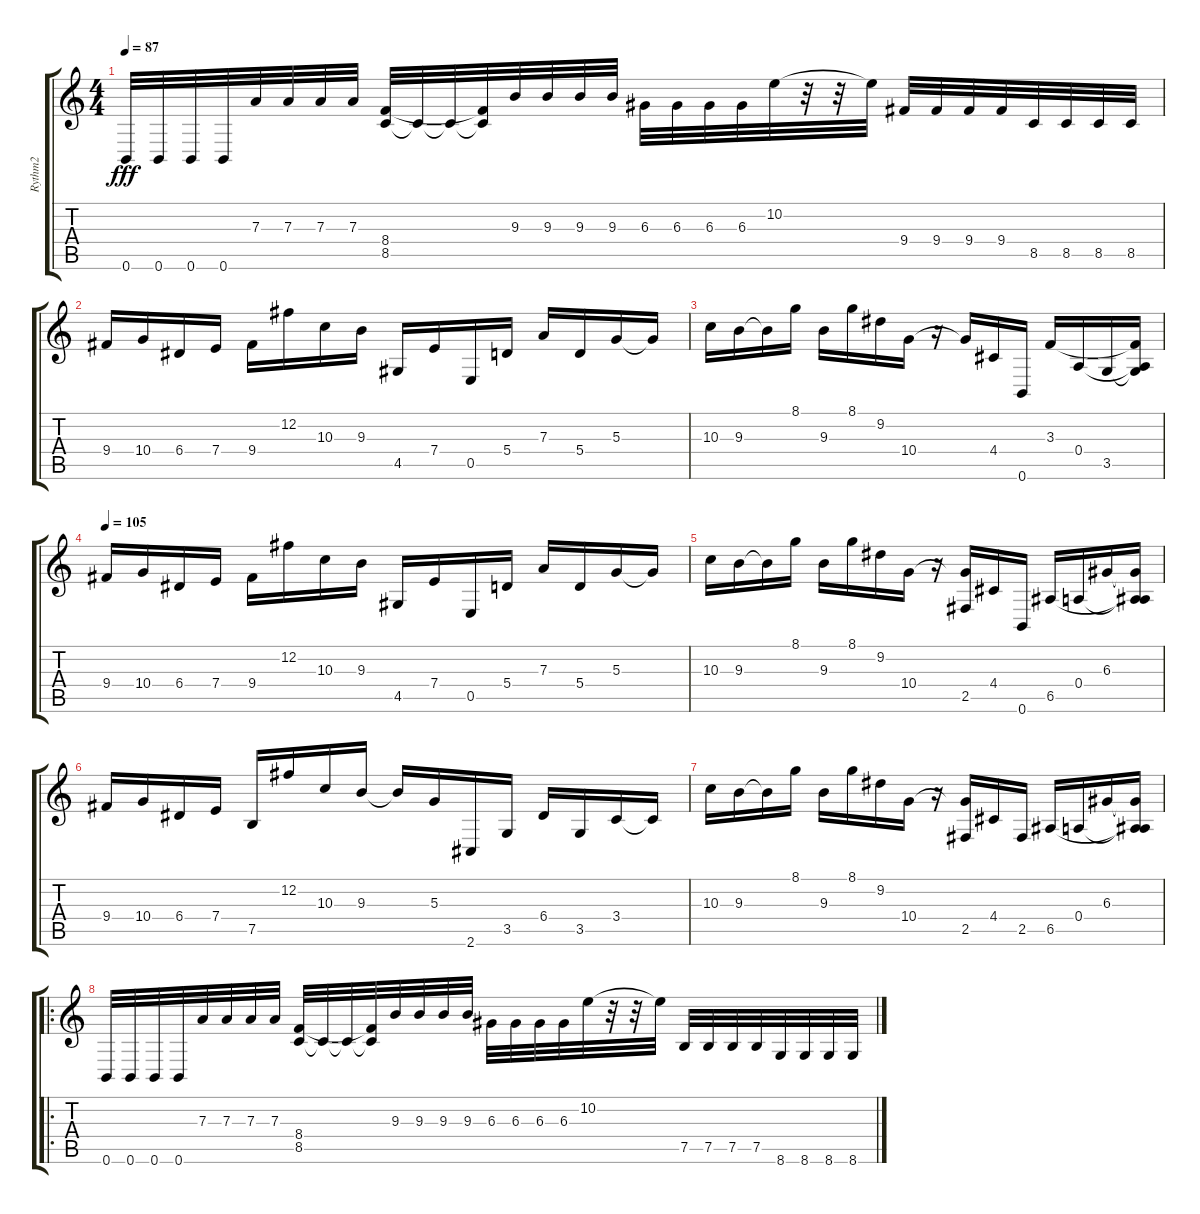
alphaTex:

\track ("Rythm2" "Rythm2") {instrument distortionguitar}
\staff {score tabs}
\tuning (B3 Gb3 D3 A2 E2 B1) {hide}
\ts (4 4)
\tempo 87
\clef g2
\ks c
0.6.32{dy fff} 0.6.32 0.6.32 0.6.32 7.3.32 7.3.32 7.3.32 7.3.32 (8.4 8.5).32 8.5{t}.32 8.5{t}.32 (8.4{t} 8.5{t}).32 9.3.32 9.3.32 9.3.32 9.3.32 6.3.32 6.3.32 6.3.32 6.3.32 10.2.32 r.32 r.32 10.2{t}.32 9.4.32 9.4.32 9.4.32 9.4.32 8.5.32 8.5.32 8.5.32 8.5.32 |
9.4.16 10.4.16 6.4.16 7.4.16 9.4.16 12.2.16 10.3.16 9.3.16 4.5.16 7.4.16 0.5.16 5.4.16 7.3.16 5.4.16 5.3.16 5.3{t}.16 |
10.3.16 9.3.16 9.3{t}.16 8.1.16 9.3.16 8.1.16 9.2.16 10.4.16 r.16 10.4{t}.16 4.4.16 0.6.16 3.3.16 0.4.16 3.5.16 (3.3{t} 0.4{t} 3.5{t}).16 |
\tempo 105
9.4.16 10.4.16 6.4.16 7.4.16 9.4.16 12.2.16 10.3.16 9.3.16 4.5.16 7.4.16 0.5.16 5.4.16 7.3.16 5.4.16 5.3.16 5.3{t}.16 |
10.3.16 9.3.16 9.3{t}.16 8.1.16 9.3.16 8.1.16 9.2.16 10.4.16 r.16 (10.4{t} 2.5).16 4.4.16 0.6.16 6.5.16 0.4.16 6.3.16 (6.3{t} 0.4{t} 6.5{t}).16 |
9.4.16 10.4.16 6.4.16 7.4.16 7.5.16 12.2.16 10.3.16 9.3.16 9.3{t}.16 5.3.16 2.6.16 3.5.16 6.4.16 3.5.16 3.4.16 3.4{t}.16 |
10.3.16 9.3.16 9.3{t}.16 8.1.16 9.3.16 8.1.16 9.2.16 10.4.16 r.16 (10.4{t} 2.5).16 4.4.16 2.5.16 6.5.16 0.4.16 6.3.16 (6.3{t} 0.4{t} 6.5{t}).16 |
\ro
0.6.32 0.6.32 0.6.32 0.6.32 7.3.32 7.3.32 7.3.32 7.3.32 (8.4 8.5).32 8.5{t}.32 8.5{t}.32 (8.4{t} 8.5{t}).32 9.3.32 9.3.32 9.3.32 9.3.32 6.3.32 6.3.32 6.3.32 6.3.32 10.2.32 r.32 r.32 10.2{t}.32 7.5.32 7.5.32 7.5.32 7.5.32 8.6.32 8.6.32 8.6.32 8.6.32
